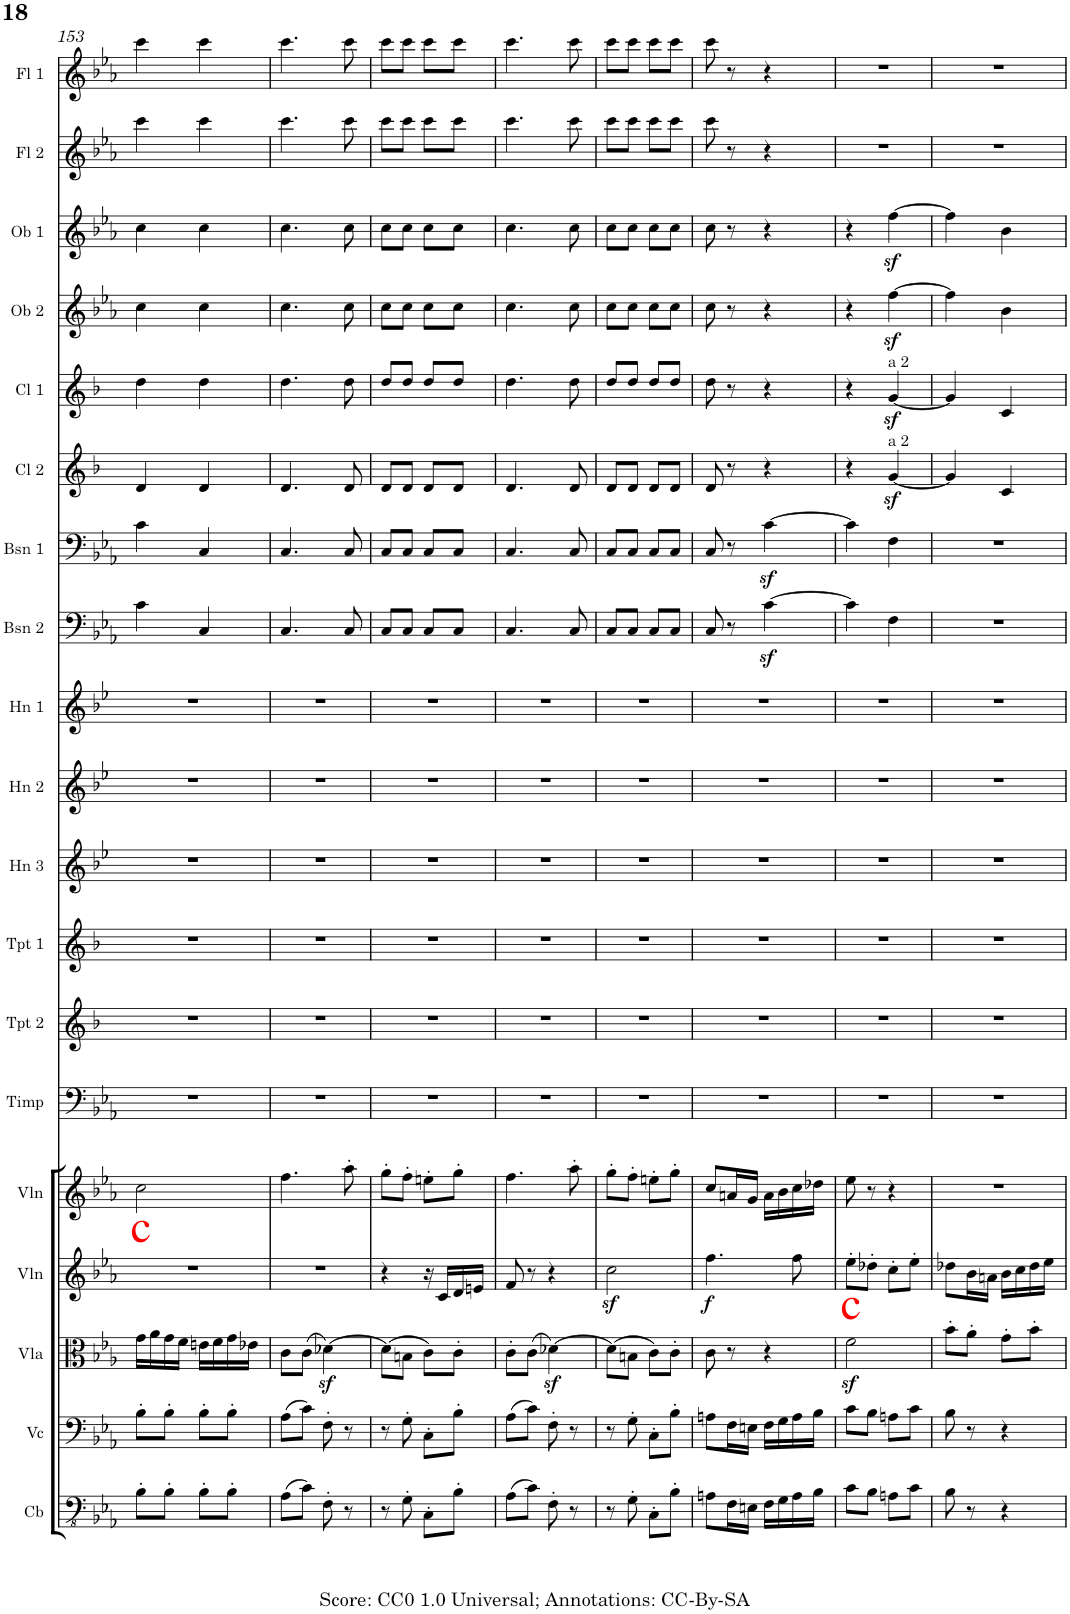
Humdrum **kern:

**kern	**kern	**kern	**kern	**text	**dynam	**kern	**text	**kern	**kern	**kern	**kern	**kern	**kern	**kern	**kern	**kern	**kern	**kern	**kern	**kern	**kern
*part19	*part18	*part17	*part16	*part16	*part16	*part15	*part15	*part14	*part13	*part12	*part11	*part10	*part9	*part8	*part7	*part6	*part5	*part4	*part3	*part2	*part1
*staff19	*staff18	*staff17	*staff16	*staff16	*staff16	*staff15	*staff15	*staff14	*staff13	*staff12	*staff11	*staff10	*staff9	*staff8	*staff7	*staff6	*staff5	*staff4	*staff3	*staff2	*staff1
*I"Contrabass	*I"Violoncello	*I"Viola	*I"Violin	*	*	*I"Violin	*	*I"Timpani	*I"Bb Trumpet 2	*I"Bb Trumpet 1	*I"F Horn 3	*I"F Horn 2	*I"F Horn 1	*I"Bassoon 2	*I"Bassoon 1	*I"Bb Clarinet 2	*I"Bb Clarinet 1	*I"Oboe 2	*I"Oboe 1	*I"Flute 2	*I"Flute 1
*I'Cb	*I'Vc	*I'Vla	*I'Vln	*	*	*I'Vln	*	*I'Timp	*I'Tpt 2	*I'Tpt 1	*I'Hn 3	*I'Hn 2	*I'Hn 1	*I'Bsn 2	*I'Bsn 1	*I'Cl 2	*I'Cl 1	*I'Ob 2	*I'Ob 1	*I'Fl 2	*I'Fl 1
!!LO:PB:g=z
*clefFv4	*clefF4	*clefC3	*clefG2	*	*	*clefG2	*	*clefF4	*clefG2	*clefG2	*clefG2	*clefG2	*clefG2	*clefF4	*clefF4	*clefG2	*clefG2	*clefG2	*clefG2	*clefG2	*clefG2
*	*	*	*	*	*	*	*	*	*Trd1c2	*Trd1c2	*Trd4c7	*Trd4c7	*Trd4c7	*	*	*Trd1c2	*Trd1c2	*	*	*	*
*k[b-e-a-]	*k[b-e-a-]	*k[b-e-a-]	*k[b-e-a-]	*	*	*k[b-e-a-]	*	*k[b-e-a-]	*k[b-]	*k[b-]	*k[b-e-]	*k[b-e-]	*k[b-e-]	*k[b-e-a-]	*k[b-e-a-]	*k[b-]	*k[b-]	*k[b-e-a-]	*k[b-e-a-]	*k[b-e-a-]	*k[b-e-a-]
*M2/4	*M2/4	*M2/4	*M2/4	*	*	*M2/4	*	*M2/4	*M2/4	*M2/4	*M2/4	*M2/4	*M2/4	*M2/4	*M2/4	*M2/4	*M2/4	*M2/4	*M2/4	*M2/4	*M2/4
=153	=153	=153	=153	=153	=153	=153	=153	=153	=153	=153	=153	=153	=153	=153	=153	=153	=153	=153	=153	=153	=153
!	!	!	!	!	!	!	!LO:LY:b:color=#FF0000	!	!	!	!	!	!	!	!	!	!	!	!	!	!
8BB-'\L	8B-'\L	16g\LL	2r	.	.	2cc\	c	2r	2r	2r	2r	2r	2r	4c\	4c\	4d/	4dd\	4cc\	4cc\	4ccc\	4ccc\
.	.	16a-\	.	.	.	.	.	.	.	.	.	.	.	.	.	.	.	.	.	.	.
8BB-'\J	8B-'\J	16g\	.	.	.	.	.	.	.	.	.	.	.	.	.	.	.	.	.	.	.
.	.	16f\JJ	.	.	.	.	.	.	.	.	.	.	.	.	.	.	.	.	.	.	.
8BB-'\L	8B-'\L	16en\LL	.	.	.	.	.	.	.	.	.	.	.	4C/	4C/	4d/	4dd\	4cc\	4cc\	4ccc\	4ccc\
.	.	16f\	.	.	.	.	.	.	.	.	.	.	.	.	.	.	.	.	.	.	.
8BB-'\J	8B-'\J	16g\	.	.	.	.	.	.	.	.	.	.	.	.	.	.	.	.	.	.	.
.	.	16e-X\JJ	.	.	.	.	.	.	.	.	.	.	.	.	.	.	.	.	.	.	.
=154	=154	=154	=154	=154	=154	=154	=154	=154	=154	=154	=154	=154	=154	=154	=154	=154	=154	=154	=154	=154	=154
(8AA-\L	(8A-\L	8c\L	2r	.	.	4.ff\	.	2r	2r	2r	2r	2r	2r	4.C/	4.C/	4.d/	4.dd\	4.cc\	4.cc\	4.ccc\	4.ccc\
8C\J)	8c\J)	(8c\J	.	.	.	.	.	.	.	.	.	.	.	.	.	.	.	.	.	.	.
8FF'\	8F'\	[4d-Xz<\)	.	.	.	.	.	.	.	.	.	.	.	.	.	.	.	.	.	.	.
8r	8r	.	.	.	.	8aa-'\	.	.	.	.	.	.	.	8C/	8C/	8d/	8dd\	8cc\	8cc\	8ccc\	8ccc\
=155	=155	=155	=155	=155	=155	=155	=155	=155	=155	=155	=155	=155	=155	=155	=155	=155	=155	=155	=155	=155	=155
8r	8r	(8d-\L]	4r	.	.	8gg'\L	.	2r	2r	2r	2r	2r	2r	8C/L	8C/L	8d/L	8dd/L	8cc\L	8cc\L	8ccc\L	8ccc\L
8GG'\	8G'\	8Bn\J	.	.	.	8ff'\J	.	.	.	.	.	.	.	8C/J	8C/J	8d/J	8dd/J	8cc\J	8cc\J	8ccc\J	8ccc\J
8CC'\L	8C'\L	8c\L)	16r	.	.	8een'\L	.	.	.	.	.	.	.	8C/L	8C/L	8d/L	8dd/L	8cc\L	8cc\L	8ccc\L	8ccc\L
.	.	.	16c/LL	.	.	.	.	.	.	.	.	.	.	.	.	.	.	.	.	.	.
8BB-'\J	8B-'\J	8c'\J	16d/	.	.	8gg'\J	.	.	.	.	.	.	.	8C/J	8C/J	8d/J	8dd/J	8cc\J	8cc\J	8ccc\J	8ccc\J
.	.	.	16en/JJ	.	.	.	.	.	.	.	.	.	.	.	.	.	.	.	.	.	.
=156	=156	=156	=156	=156	=156	=156	=156	=156	=156	=156	=156	=156	=156	=156	=156	=156	=156	=156	=156	=156	=156
(8AA-\L	(8A-\L	8c'\L	8f/	.	.	4.ff\	.	2r	2r	2r	2r	2r	2r	4.C/	4.C/	4.d/	4.dd\	4.cc\	4.cc\	4.ccc\	4.ccc\
8C\J)	8c\J)	(8c\J	8r	.	.	.	.	.	.	.	.	.	.	.	.	.	.	.	.	.	.
8FF'\	8F'\	[4d-Xz<\)	4r	.	.	.	.	.	.	.	.	.	.	.	.	.	.	.	.	.	.
8r	8r	.	.	.	.	8aa-'\	.	.	.	.	.	.	.	8C/	8C/	8d/	8dd\	8cc\	8cc\	8ccc\	8ccc\
=157	=157	=157	=157	=157	=157	=157	=157	=157	=157	=157	=157	=157	=157	=157	=157	=157	=157	=157	=157	=157	=157
8r	8r	(8d-\L]	2ccz<\	.	.	8gg'\L	.	2r	2r	2r	2r	2r	2r	8C/L	8C/L	8d/L	8dd/L	8cc\L	8cc\L	8ccc\L	8ccc\L
8GG'\	8G'\	8Bn\J	.	.	.	8ff'\J	.	.	.	.	.	.	.	8C/J	8C/J	8d/J	8dd/J	8cc\J	8cc\J	8ccc\J	8ccc\J
8CC'\L	8C'\L	8c\L)	.	.	.	8een'\L	.	.	.	.	.	.	.	8C/L	8C/L	8d/L	8dd/L	8cc\L	8cc\L	8ccc\L	8ccc\L
8BB-'\J	8B-'\J	8c'\J	.	.	.	8gg'\J	.	.	.	.	.	.	.	8C/J	8C/J	8d/J	8dd/J	8cc\J	8cc\J	8ccc\J	8ccc\J
=158	=158	=158	=158	=158	=158	=158	=158	=158	=158	=158	=158	=158	=158	=158	=158	=158	=158	=158	=158	=158	=158
!	!	!	!	!	!LO:DY:b	!	!	!	!	!	!	!	!	!	!	!	!	!	!	!	!
8AAn\L	8An\L	8c\	4.ff\	.	f	8cc/L	.	2r	2r	2r	2r	2r	2r	8C/	8C/	8d/	8dd\	8cc\	8cc\	8ccc\	8ccc\
16FF\L	16F\L	8r	.	.	.	16an/L	.	.	.	.	.	.	.	8r	8r	8r	8r	8r	8r	8r	8r
16EEn\JJ	16En\JJ	.	.	.	.	16g/JJ	.	.	.	.	.	.	.	.	.	.	.	.	.	.	.
16FF\LL	16F\LL	4r	.	.	.	16a\LL	.	.	.	.	.	.	.	[4cz<\	[4cz<\	4r	4r	4r	4r	4r	4r
16GG\	16G\	.	.	.	.	16b-\	.	.	.	.	.	.	.	.	.	.	.	.	.	.	.
16AA\	16A\	.	8ff\	.	.	16cc\	.	.	.	.	.	.	.	.	.	.	.	.	.	.	.
16BB-\JJ	16B-\JJ	.	.	.	.	16dd-X\JJ	.	.	.	.	.	.	.	.	.	.	.	.	.	.	.
=159	=159	=159	=159	=159	=159	=159	=159	=159	=159	=159	=159	=159	=159	=159	=159	=159	=159	=159	=159	=159	=159
!	!	!	!	!LO:LY:b:color=#FF0000	!	!	!	!	!	!	!	!	!	!	!	!	!	!	!	!	!
8C\L	8c\L	2fz<\	8ee-'\L	c	.	8ee-\	.	2r	2r	2r	2r	2r	2r	4c\]	4c\]	4r	4r	4r	4r	2r	2r
8BB-\J	8B-\J	.	8dd-X'\J	.	.	8r	.	.	.	.	.	.	.	.	.	.	.	.	.	.	.
!	!	!	!	!	!	!	!	!	!	!	!	!	!	!	!	!	!LO:TX:a:t=a 2	!	!	!	!
!	!	!	!	!	!	!	!	!	!	!	!	!	!	!	!	!LO:TX:a:t=a 2	!	!	!	!	!
8AAn\L	8An\L	.	8cc'\L	.	.	4r	.	.	.	.	.	.	.	4F\	4F\	[4gz</	[4gz</	[4ffz<\	[4ffz<\	.	.
8C\J	8c\J	.	8ee-'\J	.	.	.	.	.	.	.	.	.	.	.	.	.	.	.	.	.	.
=160	=160	=160	=160	=160	=160	=160	=160	=160	=160	=160	=160	=160	=160	=160	=160	=160	=160	=160	=160	=160	=160
8BB-\	8B-\	8b-'\L	8dd-X\L	.	.	2r	.	2r	2r	2r	2r	2r	2r	2r	2r	4g/]	4g/]	4ff\]	4ff\]	2r	2r
8r	8r	8a-'\J	16b-\L	.	.	.	.	.	.	.	.	.	.	.	.	.	.	.	.	.	.
.	.	.	16an\JJ	.	.	.	.	.	.	.	.	.	.	.	.	.	.	.	.	.	.
4r	4r	8g'\L	16b-\LL	.	.	.	.	.	.	.	.	.	.	.	.	4c/	4c/	4b-\	4b-\	.	.
.	.	.	16cc\	.	.	.	.	.	.	.	.	.	.	.	.	.	.	.	.	.	.
.	.	8b-'\J	16dd-\	.	.	.	.	.	.	.	.	.	.	.	.	.	.	.	.	.	.
.	.	.	16ee-\JJ	.	.	.	.	.	.	.	.	.	.	.	.	.	.	.	.	.	.
=	=	=	=	=	=	=	=	=	=	=	=	=	=	=	=	=	=	=	=	=	=
*-	*-	*-	*-	*-	*-	*-	*-	*-	*-	*-	*-	*-	*-	*-	*-	*-	*-	*-	*-	*-	*-
